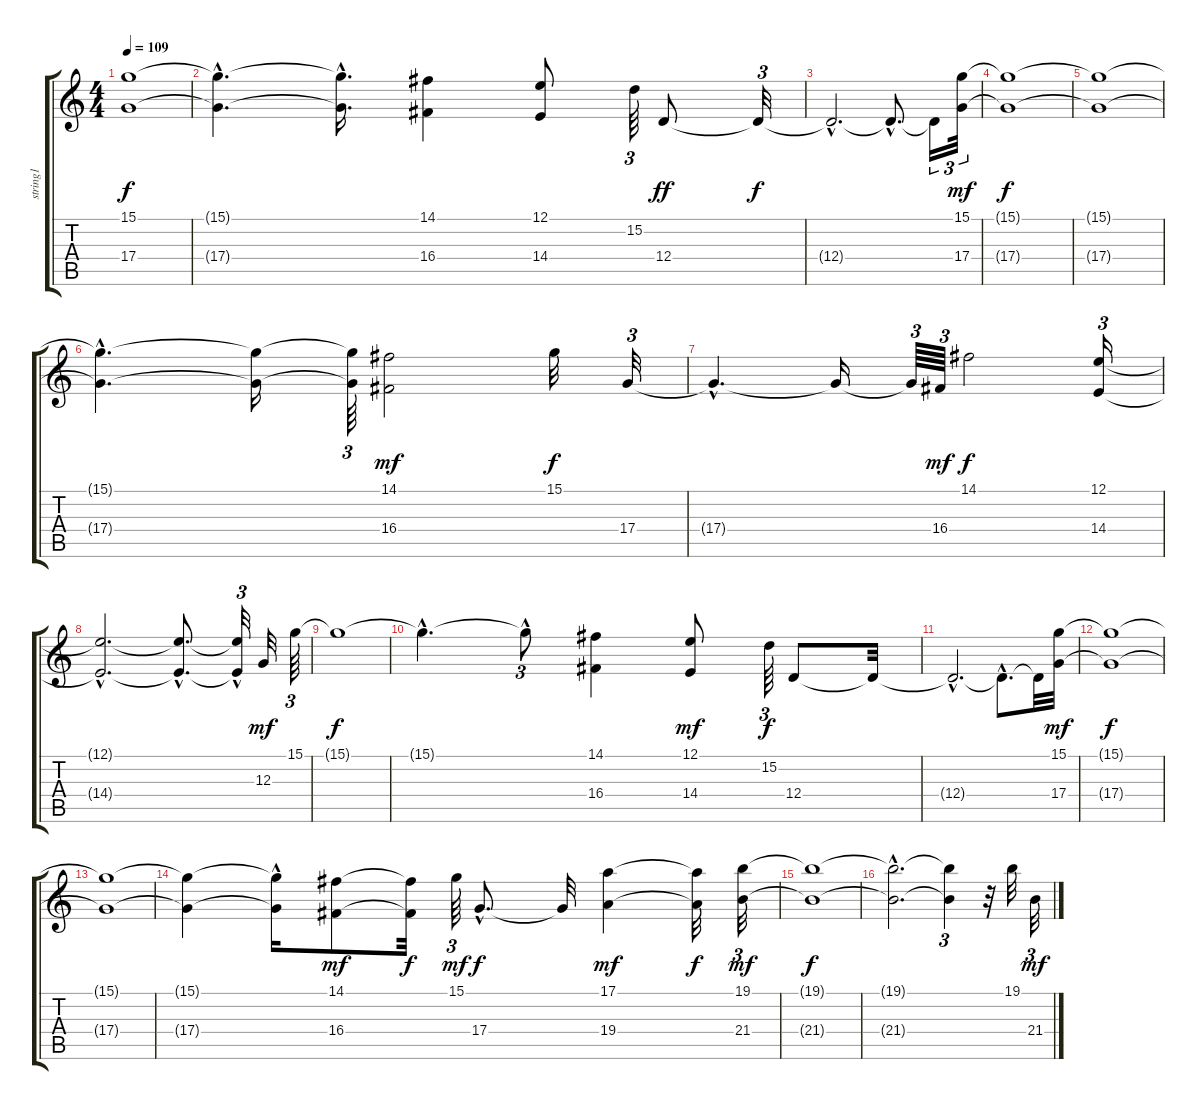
\track ("string1" "string1") {instrument stringensemble1}
\staff {score tabs}
\tuning (E4 B3 G3 D3 A2 E2) {hide}
\ts (4 4)
\tempo 109
\clef g2
\ks c
(15.1{t} 17.4{t}).1{dy f} |
(15.1{hac t} 17.4{hac t}).4{d} (15.1{t} 17.4{hac t}).16{d} (14.1 16.4).4 (12.1 14.4).8 15.2.64{tu (3 2)} 12.4.8{dy ff} 12.4{t}.32{tu (3 2) dy f} |
12.4{hac t}.2{d} 12.4{hac t}.8{d} 12.4{t}.16{tu (3 2)} (15.1 17.4).32{tu (3 2) dy mf} |
(15.1{t} 17.4{t}).1{dy f} |
(15.1{t} 17.4{t}).1 |
(15.1{hac t} 17.4{hac t}).4{d} (15.1{t} 17.4{t}).16 (15.1{t} 17.4{t}).64{tu (3 2)} (14.1 16.4).2{dy mf} 15.1.32{dy f} 17.4.32{tu (3 2)} |
17.4{hac t}.4{d} 17.4{t}.16 17.4{t}.64{tu (3 2)} 16.4.64{tu (3 2) dy mf} 14.1.2{dy f} (12.1 14.4).16{tu (3 2)} |
(12.1{hac t} 14.4{hac t}).2{d} (12.1{hac t} 14.4{hac t}).8{d} (12.1{hac t} 14.4{hac t}).32{tu (3 2)} 12.3.32{dy mf} 15.1.64{tu (3 2)} |
15.1{t}.1{dy f} |
15.1{hac t}.4{d} 15.1{hac t}.8{tu (3 2)} (14.1 16.4).4 (12.1 14.4).8{dy mf} 15.2.64{tu (3 2) dy f} 12.4.8 12.4{t}.32 |
12.4{hac t}.2{d} 12.4{hac t}.8{d} 12.4{t}.32 (15.1 17.4).32{dy mf} |
(15.1{t} 17.4{t}).1{dy f} |
(15.1{t} 17.4{t}).1 |
(15.1{t} 17.4{t}).4 (15.1{hac t} 17.4{hac t}).16 (14.1 16.4).8{dy mf} (14.1{t} 16.4{t}).32{dy f} 15.1.64{tu (3 2) dy mf} 17.4{hac}.8{d dy f} 17.4{t}.32 (17.1 19.4).4{dy mf} (17.1{t} 19.4{t}).32{dy f} (19.1 21.4).32{tu (3 2) dy mf} |
(19.1{t} 21.4{t}).1{dy f} |
(19.1{hac t} 21.4{hac t}).2{d} (19.1{t} 21.4{t}).4{tu (3 2)} r.32 19.1.32 21.4.32{tu (3 2) dy mf}
